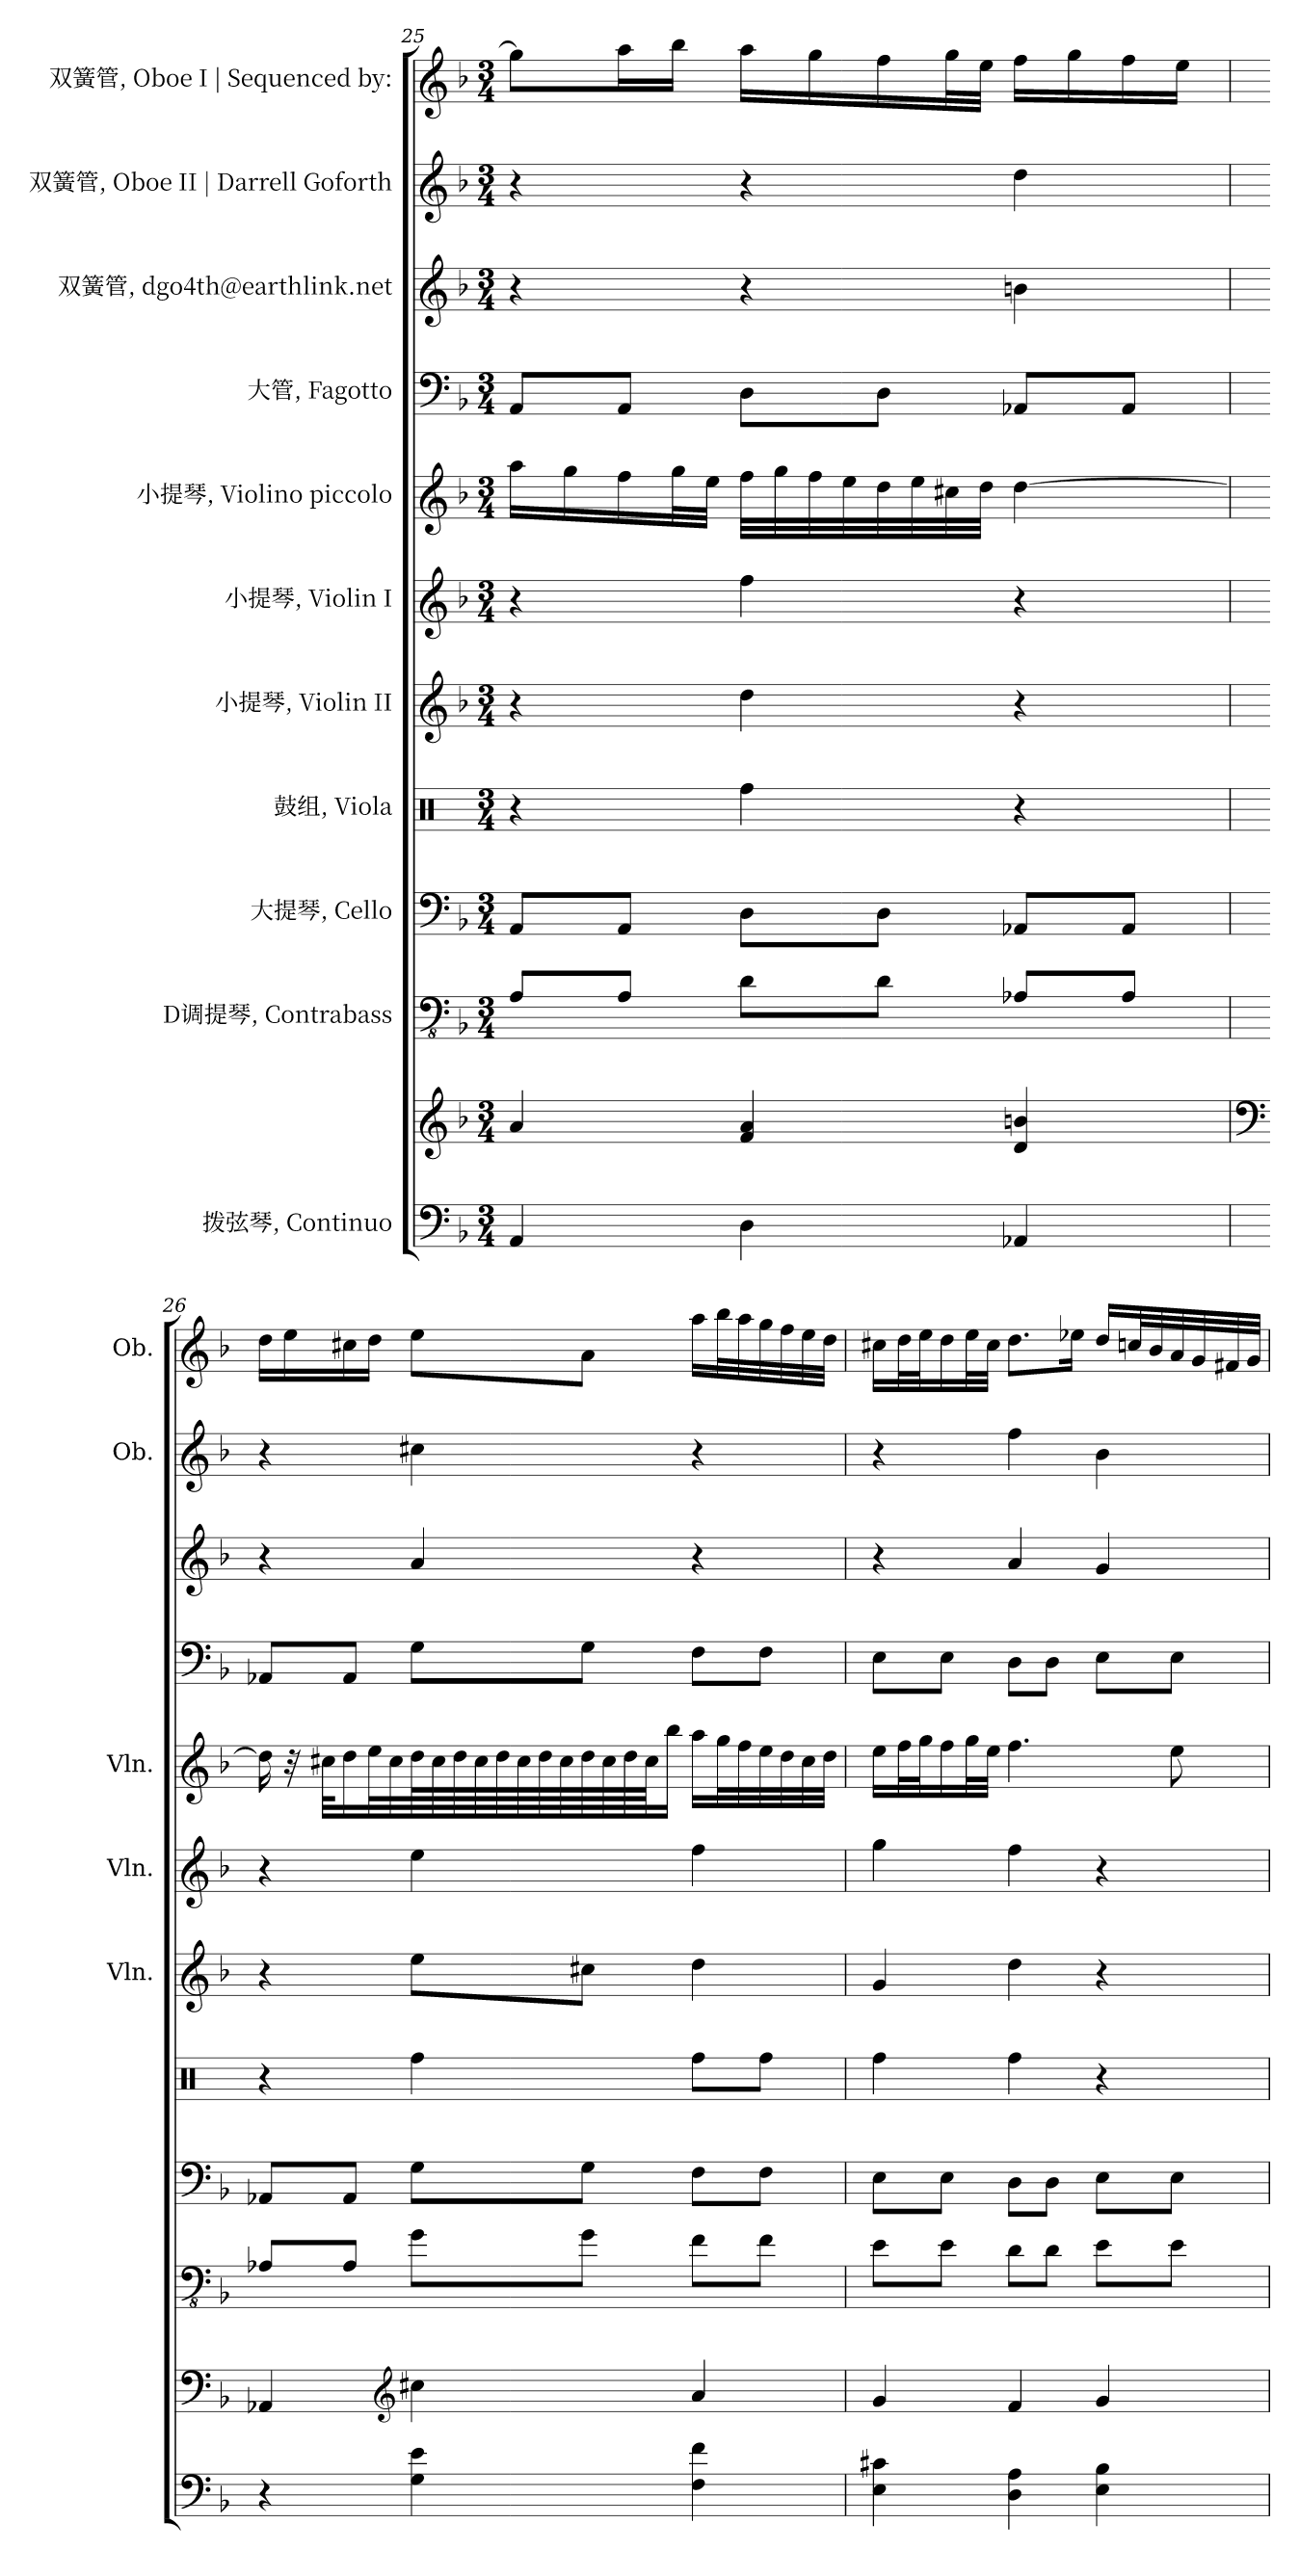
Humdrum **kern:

**kern	**kern	**kern	**kern	**kern	**kern	**kern	**kern	**kern	**kern	**kern	**kern
*part11	*part11	*part10	*part9	*part8	*part7	*part6	*part5	*part4	*part3	*part2	*part1
*staff12	*staff11	*staff10	*staff9	*staff8	*staff7	*staff6	*staff5	*staff4	*staff3	*staff2	*staff1
*I"拨弦琴, Continuo	*	*I"D调提琴, Contrabass	*I"大提琴, Cello	*I"鼓组, Viola	*I"小提琴, Violin II	*I"小提琴, Violin I	*I"小提琴, Violino piccolo	*I"大管, Fagotto	*I"双簧管, dgo4th@earthlink.net	*I"双簧管, Oboe II | Darrell Goforth	*I"双簧管, Oboe I | Sequenced by:
*	*	*	*	*	*I'Vln.	*I'Vln.	*I'Vln.	*	*	*I'Ob.	*I'Ob.
!!LO:PB:g=z
*clefF4	*clefG2	*clefFv4	*clefF4	*clefX	*clefG2	*clefG2	*clefG2	*clefF4	*clefG2	*clefG2	*clefG2
*	*	*ITrd7c12	*	*	*	*	*	*	*	*	*
*k[b-]	*k[b-]	*k[b-]	*k[b-]	*k[]	*k[b-]	*k[b-]	*k[b-]	*k[b-]	*k[b-]	*k[b-]	*k[b-]
*M3/4	*M3/4	*M3/4	*M3/4	*M3/4	*M3/4	*M3/4	*M3/4	*M3/4	*M3/4	*M3/4	*M3/4
=25	=25	=25	=25	=25	=25	=25	=25	=25	=25	=25	=25
4AA/	4a/	8AAA/L	8AA/L	4r	4r	4r	16aa\LL	8AA/L	4r	4r	8gg\L]
.	.	.	.	.	.	.	16gg\	.	.	.	.
.	.	8AAA/J	8AA/J	.	.	.	16ff\	8AA/J	.	.	16aa\L
.	.	.	.	.	.	.	32gg\L	.	.	.	16bb-\JJ
.	.	.	.	.	.	.	32ee\JJJ	.	.	.	.
4D\	4f/ 4a/	8DD\L	8D\L	4Rff\	4dd\	4ff\	32ff\LLL	8D\L	4r	4r	16aa\LL
.	.	.	.	.	.	.	32gg\	.	.	.	.
.	.	.	.	.	.	.	32ff\	.	.	.	16gg\
.	.	.	.	.	.	.	32ee\	.	.	.	.
.	.	8DD\J	8D\J	.	.	.	32dd\	8D\J	.	.	16ff\
.	.	.	.	.	.	.	32ee\	.	.	.	.
.	.	.	.	.	.	.	32cc#X\	.	.	.	32gg\L
.	.	.	.	.	.	.	32dd\JJJ	.	.	.	32ee\JJJ
4AA-X/	4d/ 4bn/	8AAA-X/L	8AA-X/L	4r	4r	4r	[4dd\	8AA-X/L	4bn\	4dd\	16ff\LL
.	.	.	.	.	.	.	.	.	.	.	16gg\
.	.	8AAA-/J	8AA-/J	.	.	.	.	8AA-/J	.	.	16ff\
.	.	.	.	.	.	.	.	.	.	.	16ee\JJ
!!LO:PB:g=z
=26	=26	=26	=26	=26	=26	=26	=26	=26	=26	=26	=26
*	*clefF4	*	*	*	*	*	*	*	*	*	*
4r	4AA-X/	8AAA-X/L	8AA-X/L	4r	4r	4r	16dd\]	8AA-X/L	4r	4r	16dd\LL
.	.	.	.	.	.	.	32r	.	.	.	16ee\
.	.	.	.	.	.	.	32cc#X\KLL	.	.	.	.
.	.	8AAA-/J	8AA-/J	.	.	.	16dd\	8AA-/J	.	.	16cc#X\
.	.	.	.	.	.	.	32ee\L	.	.	.	16dd\JJ
.	.	.	.	.	.	.	32cc#\	.	.	.	.
*	*clefG2	*	*	*	*	*	*	*	*	*	*
4G\ 4e\	4cc#X\	8GG\L	8G\L	4Rff\	8ee\L	4ee\	64dd\L	8G\L	4a/	4cc#X\	8ee\L
.	.	.	.	.	.	.	64cc#\	.	.	.	.
.	.	.	.	.	.	.	64dd\	.	.	.	.
.	.	.	.	.	.	.	64cc#\	.	.	.	.
.	.	.	.	.	.	.	64dd\	.	.	.	.
.	.	.	.	.	.	.	64cc#\	.	.	.	.
.	.	.	.	.	.	.	64dd\	.	.	.	.
.	.	.	.	.	.	.	64cc#\	.	.	.	.
.	.	8GG\J	8G\J	.	8cc#X\J	.	64dd\	8G\J	.	.	8a\J
.	.	.	.	.	.	.	64cc#\	.	.	.	.
.	.	.	.	.	.	.	64dd\	.	.	.	.
.	.	.	.	.	.	.	64cc#\JJ	.	.	.	.
.	.	.	.	.	.	.	16bb-\JJ	.	.	.	.
4F\ 4f\	4a/	8FF\L	8F\L	8Rff\L	4dd\	4ff\	16aa\LL	8F\L	4r	4r	16aa\LL
.	.	.	.	.	.	.	32gg\L	.	.	.	32bb-\L
.	.	.	.	.	.	.	32ff\	.	.	.	32aa\
.	.	8FF\J	8F\J	8Rff\J	.	.	32ee\	8F\J	.	.	32gg\
.	.	.	.	.	.	.	32dd\	.	.	.	32ff\
.	.	.	.	.	.	.	32cc#\	.	.	.	32ee\
.	.	.	.	.	.	.	32dd\JJJ	.	.	.	32dd\JJJ
!!LO:PB:g=z
=27	=27	=27	=27	=27	=27	=27	=27	=27	=27	=27	=27
4E\ 4c#X\	4g/	8EE\L	8E\L	4Rff\	4g/	4gg\	16ee\LL	8E\L	4r	4r	16cc#X\LL
.	.	.	.	.	.	.	32ff\L	.	.	.	32dd\L
.	.	.	.	.	.	.	32gg\J	.	.	.	32ee\J
.	.	8EE\J	8E\J	.	.	.	16ff\	8E\J	.	.	16dd\
.	.	.	.	.	.	.	32gg\L	.	.	.	32ee\L
.	.	.	.	.	.	.	32ee\JJJ	.	.	.	32cc#\JJJ
4D\ 4A\	4f/	8DD\L	8D\L	4Rff\	4dd\	4ff\	4.ff\	8D\L	4a/	4ff\	8.dd\L
.	.	8DD\J	8D\J	.	.	.	.	8D\J	.	.	.
.	.	.	.	.	.	.	.	.	.	.	16ee-X\Jk
4E\ 4B-\	4g/	8EE\L	8E\L	4r	4r	4r	.	8E\L	4g/	4b-\	16dd/LL
.	.	.	.	.	.	.	.	.	.	.	32ccn/L
.	.	.	.	.	.	.	.	.	.	.	32b-/
.	.	8EE\J	8E\J	.	.	.	8ee\	8E\J	.	.	32a/
.	.	.	.	.	.	.	.	.	.	.	32g/
.	.	.	.	.	.	.	.	.	.	.	32f#X/
.	.	.	.	.	.	.	.	.	.	.	32g/JJJ
=	=	=	=	=	=	=	=	=	=	=	=
*-	*-	*-	*-	*-	*-	*-	*-	*-	*-	*-	*-
